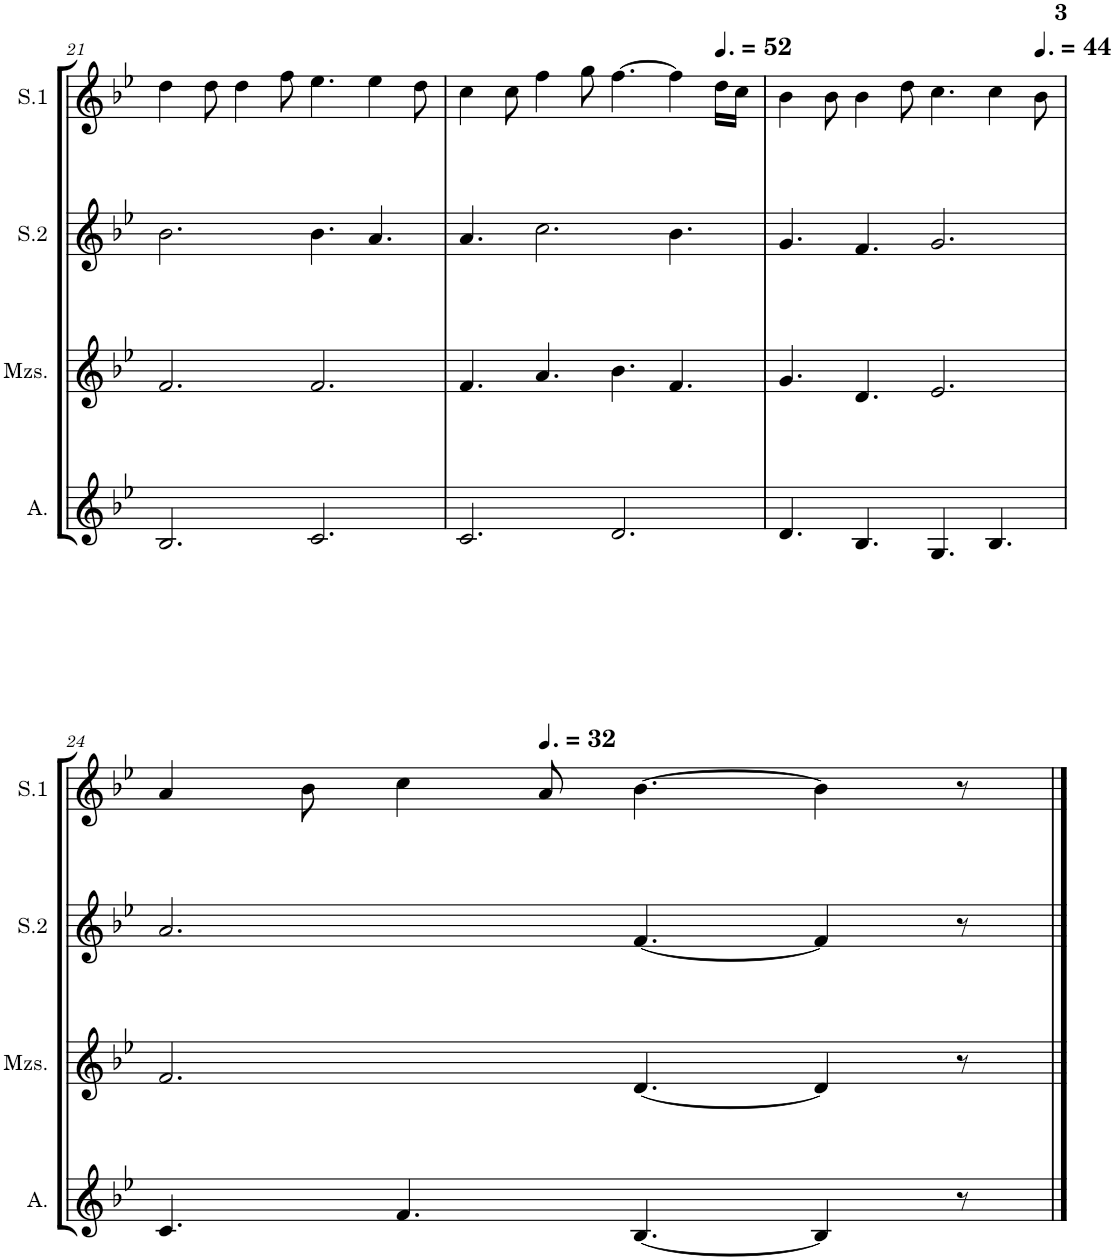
**kern	**kern	**kern	**kern
*part4	*part3	*part2	*part1
*staff4	*staff3	*staff2	*staff1
*I"Alto	*I"Mezzo-soprano	*I"Soprano 2	*I"Soprano 1
*I'A.	*I'Mzs.	*I'S.2	*I'S.1
!!LO:PB:g=z
*clefG2	*clefG2	*clefG2	*clefG2
*k[b-e-]	*k[b-e-]	*k[b-e-]	*k[b-e-]
*M12/8	*M12/8	*M12/8	*M12/8
=21	=21	=21	=21
2.B-/	2.f/	2.b-\	4dd\
.	.	.	8dd\
.	.	.	4dd\
.	.	.	8ff\
2.c/	2.f/	4.b-\	4.ee-\
.	.	4.a/	4ee-\
.	.	.	8dd\
=22	=22	=22	=22
2.c/	4.f/	4.a/	4cc\
.	.	.	8cc\
.	4.a/	2.cc\	4ff\
.	.	.	8gg\
2.d/	4.b-\	.	[4.ff\
.	4.f/	4.b-\	4ff\]
*	*	*	*MM78
.	.	.	16dd\LL
.	.	.	16cc\JJ
=23	=23	=23	=23
4.d/	4.g/	4.g/	4b-\
.	.	.	8b-\
4.B-/	4.d/	4.f/	4b-\
.	.	.	8dd\
4.G/	2.e-/	2.g/	4.cc\
4.B-/	.	.	4cc\
*	*	*	*MM66
.	.	.	8b-\
!!LO:LB:g=z
=24	=24	=24	=24
4.c/	2.f/	2.a/	4a/
.	.	.	8b-\
4.f/	.	.	4cc\
*	*	*	*MM48
.	.	.	8a/
[4.B-/	[4.d/	[4.f/	[4.b-\
4B-/]	4d/]	4f/]	4b-\]
8r	8r	8r	8r
==	==	==	==
*-	*-	*-	*-
